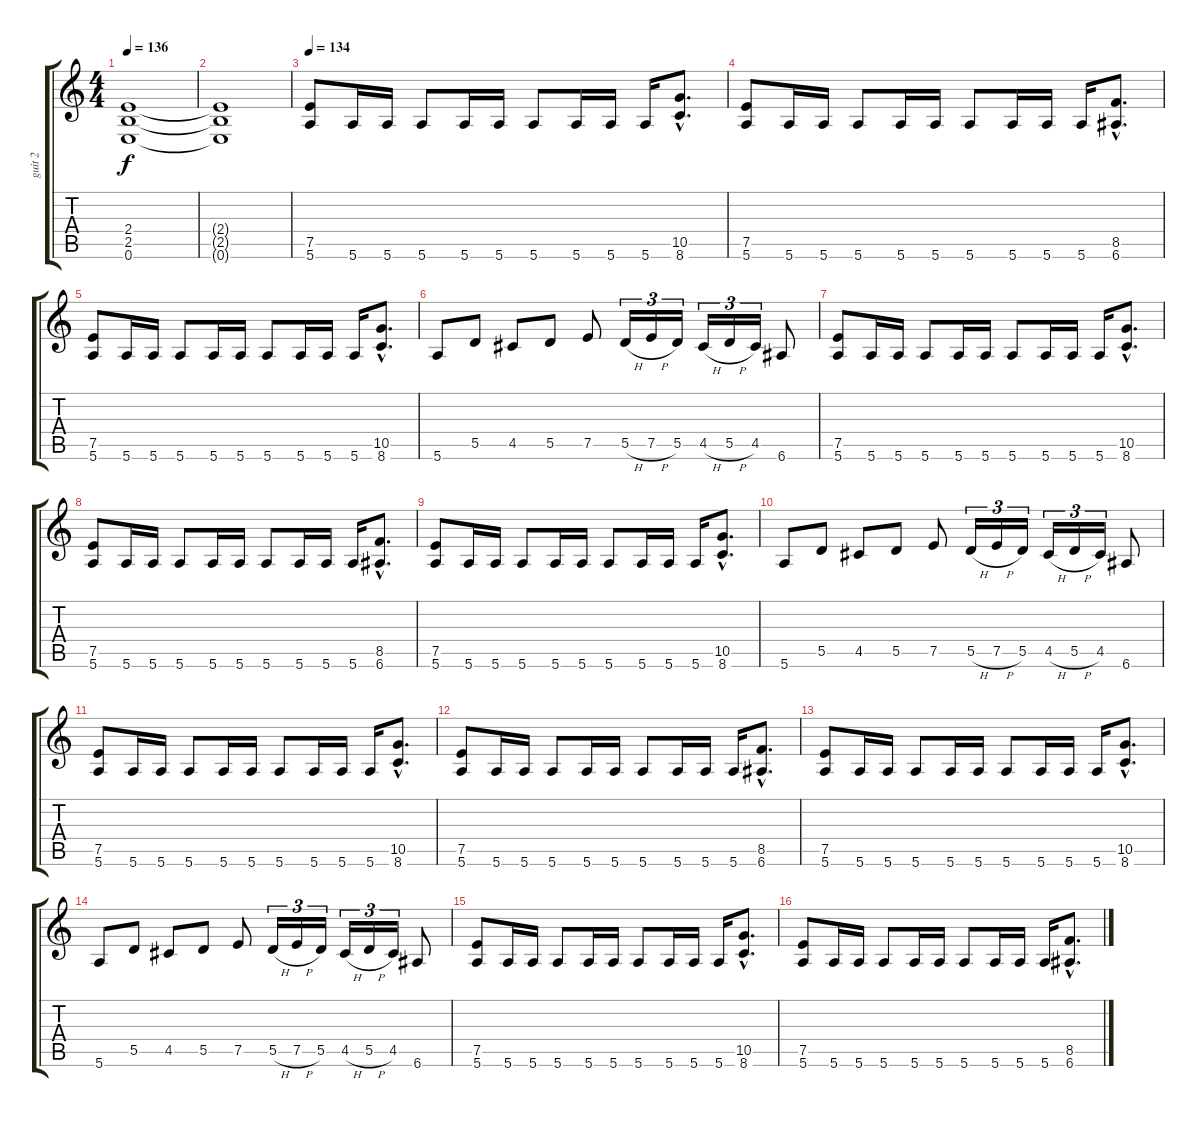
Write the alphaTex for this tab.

\track ("guit 2" "guit 2") {instrument distortionguitar}
\staff {score tabs}
\tuning (E4 B3 G3 D3 A2 E2) {hide}
\ts (4 4)
\tempo 136
\clef g2
\ks c
(2.4{t} 2.5{t} 0.6{t}).1{dy f} |
(2.4{t} 2.5{t} 0.6{t}).1 |
\tempo 134
(7.5 5.6).8 5.6.16 5.6.16 5.6.8 5.6.16 5.6.16 5.6.8 5.6.16 5.6.16 5.6.16 (10.5{hac} 8.6{hac}).8{d} |
(7.5 5.6).8 5.6.16 5.6.16 5.6.8 5.6.16 5.6.16 5.6.8 5.6.16 5.6.16 5.6.16 (8.5{hac} 6.6{hac}).8{d} |
(7.5 5.6).8 5.6.16 5.6.16 5.6.8 5.6.16 5.6.16 5.6.8 5.6.16 5.6.16 5.6.16 (10.5{hac} 8.6{hac}).8{d} |
5.6.8 5.5.8 4.5.8 5.5.8 7.5.8 5.5{h}.16{tu (3 2)} 7.5{h}.16{tu (3 2)} 5.5.16{tu (3 2)} 4.5{h}.16{tu (3 2)} 5.5{h}.16{tu (3 2)} 4.5.16{tu (3 2)} 6.6.8 |
(7.5 5.6).8 5.6.16 5.6.16 5.6.8 5.6.16 5.6.16 5.6.8 5.6.16 5.6.16 5.6.16 (10.5{hac} 8.6{hac}).8{d} |
(7.5 5.6).8 5.6.16 5.6.16 5.6.8 5.6.16 5.6.16 5.6.8 5.6.16 5.6.16 5.6.16 (8.5{hac} 6.6{hac}).8{d} |
(7.5 5.6).8 5.6.16 5.6.16 5.6.8 5.6.16 5.6.16 5.6.8 5.6.16 5.6.16 5.6.16 (10.5{hac} 8.6{hac}).8{d} |
5.6.8 5.5.8 4.5.8 5.5.8 7.5.8 5.5{h}.16{tu (3 2)} 7.5{h}.16{tu (3 2)} 5.5.16{tu (3 2)} 4.5{h}.16{tu (3 2)} 5.5{h}.16{tu (3 2)} 4.5.16{tu (3 2)} 6.6.8 |
(7.5 5.6).8 5.6.16 5.6.16 5.6.8 5.6.16 5.6.16 5.6.8 5.6.16 5.6.16 5.6.16 (10.5{hac} 8.6{hac}).8{d} |
(7.5 5.6).8 5.6.16 5.6.16 5.6.8 5.6.16 5.6.16 5.6.8 5.6.16 5.6.16 5.6.16 (8.5{hac} 6.6{hac}).8{d} |
(7.5 5.6).8 5.6.16 5.6.16 5.6.8 5.6.16 5.6.16 5.6.8 5.6.16 5.6.16 5.6.16 (10.5{hac} 8.6{hac}).8{d} |
5.6.8 5.5.8 4.5.8 5.5.8 7.5.8 5.5{h}.16{tu (3 2)} 7.5{h}.16{tu (3 2)} 5.5.16{tu (3 2)} 4.5{h}.16{tu (3 2)} 5.5{h}.16{tu (3 2)} 4.5.16{tu (3 2)} 6.6.8 |
(7.5 5.6).8 5.6.16 5.6.16 5.6.8 5.6.16 5.6.16 5.6.8 5.6.16 5.6.16 5.6.16 (10.5{hac} 8.6{hac}).8{d} |
(7.5 5.6).8 5.6.16 5.6.16 5.6.8 5.6.16 5.6.16 5.6.8 5.6.16 5.6.16 5.6.16 (8.5{hac} 6.6{hac}).8{d}
